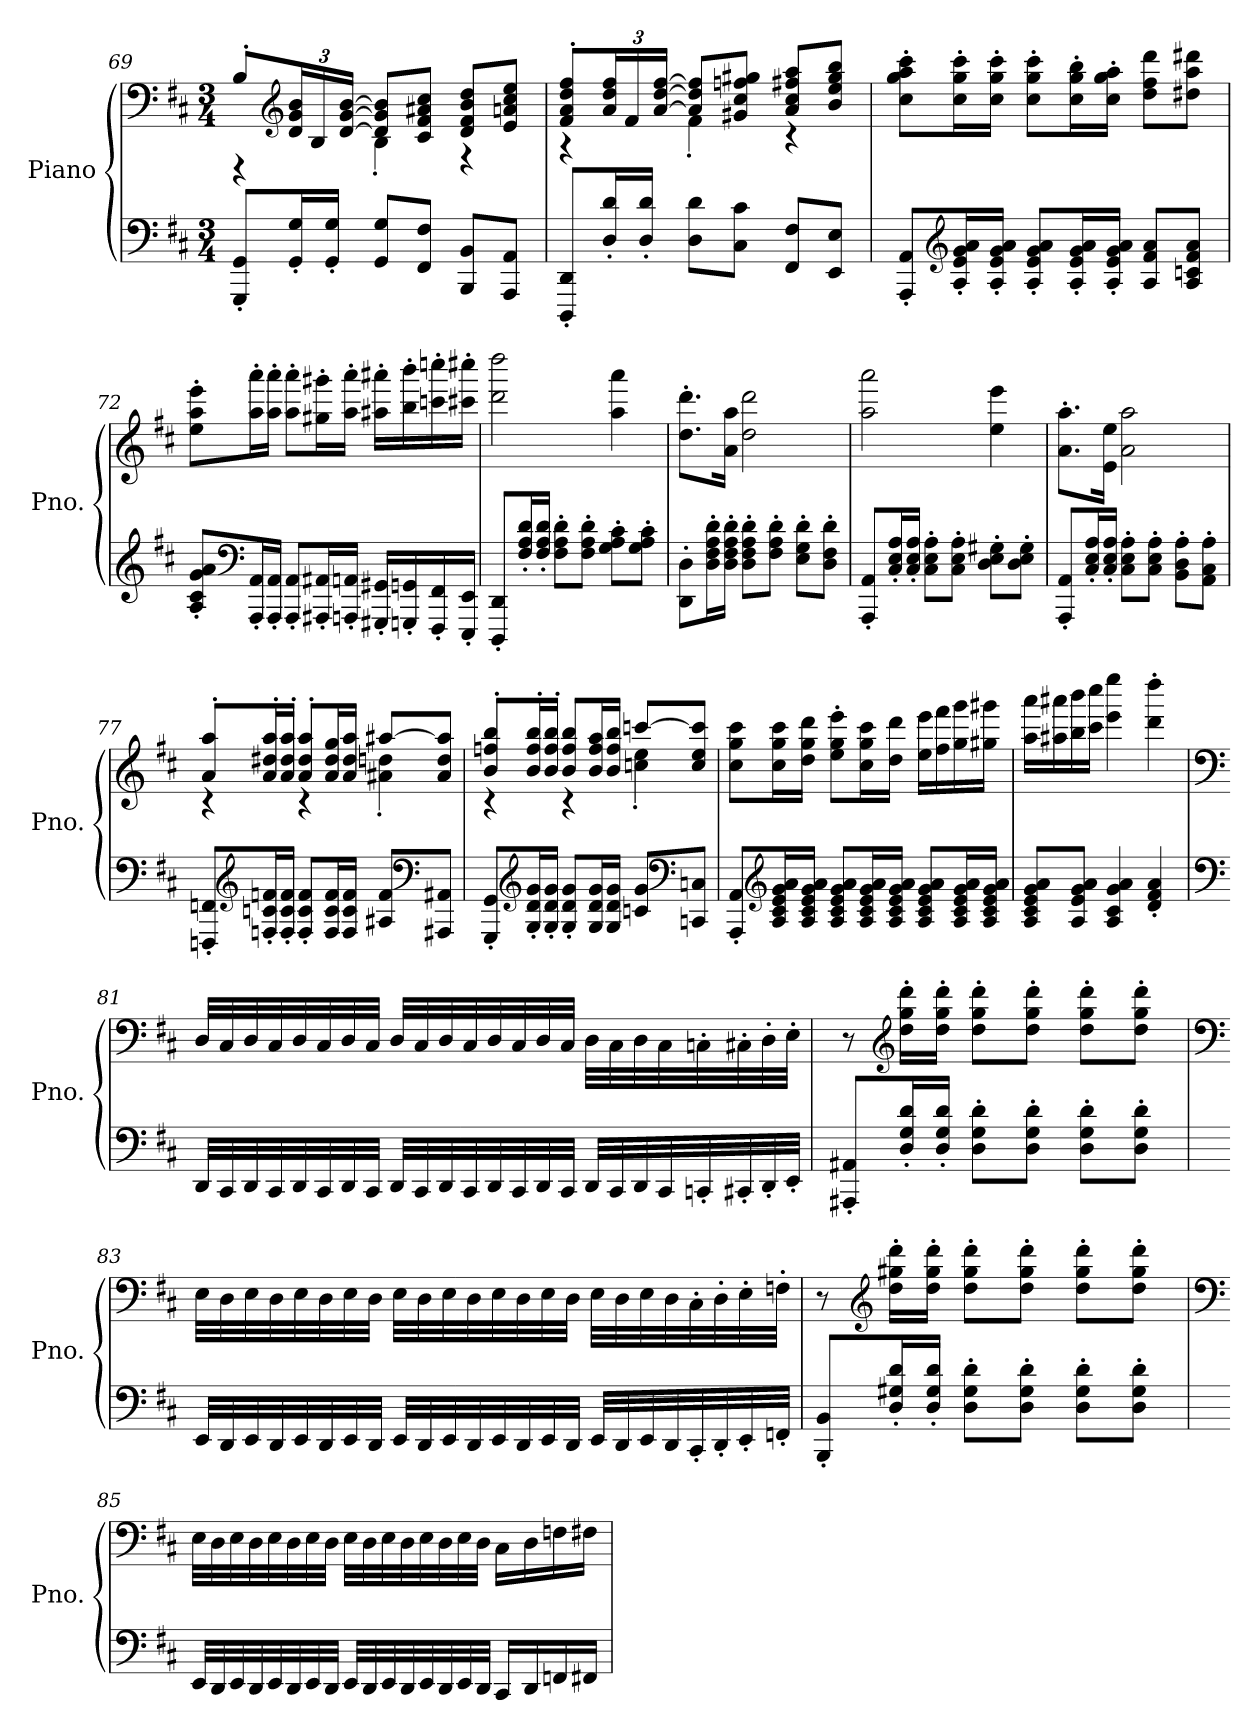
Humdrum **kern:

**kern	**kern
*part1	*part1
*staff2	*staff1
*I"Piano	*
*I'Pno.	*
*clefF4	*clefF4
*k[f#c#]	*k[f#c#]
*M3/4	*M3/4
=69	=69
*	*^
8GGG/' 8GG/'L	8B'/L	4r
*	*clefG2	*
*	*Xbrackettup	*
16GG/' 16G/'L	24d/ 24g/ 24b/L	.
.	24B/	.
16GG/' 16G/'JJ	.	.
.	[24d/ [24g/ [24b/JJ	.
8GG/ 8G/L	8d/] 8g/] 8b/]L	4B'\
8FF#/ 8F#/J	8c#/ 8f#/ 8a#X/ 8cc#/J	.
8BBB/ 8BB/L	8d/ 8f#/ 8b/ 8dd/L	4r
8AAA/ 8AA/J	8e/ 8an/ 8cc#/ 8ee/J	.
!!LO:LB:g=z	!!
=70	=70	=70
8DDD/' 8DD/'L	8f#/' 8a/' 8dd/' 8ff#/'L	4r
16D/' 16d/'L	24a/ 24dd/ 24ff#/L	.
.	24f#/	.
16D/' 16d/'JJ	.	.
.	[24a/ [24dd/ [24ff#/JJ	.
8D\ 8d\L	8a/] 8dd/] 8ff#/]L	4f#'\
8C#\ 8c#\J	8g#X/ 8cc#/ 8ffn/ 8gg#X/J	.
8FF#/ 8F#/L	8a/ 8cc#/ 8ff#X/ 8aa/L	4r
8EE/ 8E/J	8b/ 8ee/ 8gg#/ 8bb/J	.
*	*v	*v
=71	=71
8AAA/' 8AA/'L	8cc#\' 8gg\' 8aa\' 8ccc#\'L
*clefG2	*
16A/' 16e/' 16g/' 16a/'L	16cc#\' 16gg\' 16ccc#\'L
16A/' 16e/' 16g/' 16a/'JJ	16cc#\' 16gg\' 16ccc#\'JJ
8A/' 8e/' 8g/' 8a/'L	8cc#\' 8gg\' 8ccc#\'L
16A/' 16e/' 16g/' 16a/'L	16cc#\' 16gg\' 16bb\'L
16A/' 16e/' 16g/' 16a/'JJ	16cc#\' 16gg\' 16aa\'JJ
8A/ 8f#/ 8a/L	8dd\ 8ff#\ 8ddd\L
8A/ 8cn/ 8f#/ 8a/J	8dd#X\ 8aa\ 8ddd#X\J
!!LO:LB:g=z
=72	=72
8A/' 8c#/' 8g/' 8a/'L	8ee\' 8aa\' 8eee\'L
*clefF4	*
16AAA/' 16AA/'L	16aa\' 16aaa\'L
16AAA/' 16AA/'JJ	16aa\' 16aaa\'JJ
8AAA/' 8AA/'L	8aa\' 8aaa\'L
16AAA#X/' 16AA#X/'L	16gg#X\' 16ggg#X\'L
16AAAn/' 16AAn/'JJ	16aa\' 16aaa\'JJ
16GGG#X/' 16GG#X/'LL	16aa#X\' 16aaa#X\'LL
16GGGn/' 16GGn/'	16bb\' 16bbb\'
16FFF#/' 16FF#/'	16cccn\' 16ccccn\'
16EEE/' 16EE/'JJ	16ccc#X\' 16cccc#X\'JJ
=73	=73
8DDD/' 8DD/'L	2ddd\ 2dddd\
16F#/' 16A/' 16d/'L	.
16F#/' 16A/' 16d/'JJ	.
8F#\' 8A\' 8d\'L	.
8F#\' 8A\' 8d\'J	.
8G\' 8A\' 8c#\'L	4aa\ 4aaa\
8G\' 8A\' 8c#\'J	.
=74	=74
8DD\' 8D\'L	8.dd\' 8.ddd\'L
16D\' 16F#\' 16A\' 16d\'L	.
16D\' 16F#\' 16A\' 16d\'JJ	16a\ 16aa\Jk
8D\' 8F#\' 8A\' 8d\'L	2dd\ 2ddd\
8F#\' 8A\' 8d\'J	.
8E\' 8G\' 8d\'L	.
8D\' 8F#\' 8d\'J	.
!!LO:LB:g=z
=75	=75
8AAA/' 8AA/'L	2aa\ 2aaa\
16C#/' 16E/' 16A/'L	.
16C#/' 16E/' 16A/'JJ	.
8C#\' 8E\' 8A\'L	.
8C#\' 8E\' 8A\'J	.
8D\' 8E\' 8G#X\'L	4ee\ 4eee\
8D\' 8E\' 8G#\'J	.
=76	=76
8AAA/' 8AA/'L	8.a\' 8.aa\'L
16C#/' 16E/' 16A/'L	.
16C#/' 16E/' 16A/'JJ	16e\ 16ee\Jk
8C#\' 8E\' 8A\'L	2a\ 2aa\
8C#\' 8E\' 8A\'J	.
8BB\' 8D\' 8A\'L	.
8AA\' 8C#\' 8A\'J	.
=77	=77
*	*^
8FFFn/' 8FFn/'L	8a/' 8aa/'L	4r
*clefG2	*	*
16Fn/' 16cn/' 16fn/'L	16a/' 16dd#X/' 16aa/'L	.
16F/' 16c/' 16f/'JJ	16a/' 16dd#/' 16aa/'JJ	.
8F/' 8c/' 8f/'L	8a/' 8dd#/' 8aa/'L	4r
16F/ 16c/ 16f/L	16a/ 16dd#/ 16gg/L	.
16F/ 16c/ 16f/JJ	16a/ 16dd#/ 16aa/JJ	.
8A#X/ 8f/L	[8aa#X/L	4a#X\' 4ddn\'
*clefF4	*	*
8AAA#X/ 8AA#X/J	8a#/ 8dd/ 8aa#/]J	.
!!LO:LB:g=z	!!
=78	=78	=78
8GGG/' 8GG/'L	8b/' 8ffn/' 8bb/'L	4r
*clefG2	*	*
16G/' 16d/' 16g/'L	16b/' 16ff/' 16bb/'L	.
16G/' 16d/' 16g/'JJ	16b/' 16ff/' 16bb/'JJ	.
8G/' 8d/' 8g/'L	8b/ 8ff/ 8bb/L	4r
16G/ 16d/ 16g/L	16b/ 16ff/ 16aa/L	.
16G/ 16d/ 16g/JJ	16b/ 16ff/ 16bb/JJ	.
8cn/ 8g/L	[8cccn/L	4ccn\' 4ee\'
*clefF4	*	*
8CCn/ 8Cn/J	8cc/ 8ee/ 8ccc/]J	.
*	*v	*v
=79	=79
8AAA/' 8AA/'L	8cc#\ 8gg\ 8ccc#\L
*clefG2	*
16A/ 16c#/ 16e/ 16g/ 16a/L	16cc#\ 16gg\ 16ccc#\L
16A/ 16c#/ 16e/ 16g/ 16a/JJ	16dd\ 16gg\ 16ddd\JJ
8A/ 8c#/ 8e/ 8g/ 8a/L	8ee\' 8gg\' 8eee\'L
16A/ 16c#/ 16e/ 16g/ 16a/L	16cc#\ 16gg\ 16ccc#\L
16A/ 16c#/ 16e/ 16g/ 16a/JJ	16dd\ 16ddd\JJ
8A/ 8c#/ 8e/ 8g/ 8a/L	16ee\ 16eee\LL
.	16ff#\ 16fff#\
16A/ 16c#/ 16e/ 16g/ 16a/L	16gg\ 16ggg\
16A/ 16c#/ 16e/ 16g/ 16a/JJ	16gg#X\ 16ggg#X\JJ
!!LO:PB:g=z
=80	=80
8A/ 8c#/ 8e/ 8g/ 8a/L	16aa\ 16aaa\LL
.	16aa#X\ 16aaa#X\
8A/ 8e/ 8g/ 8a/J	16bb\ 16bbb\
.	16ccc#\ 16cccc#\JJ
4A/ 4c#/ 4g/ 4a/	4eee\ 4eeee\
4d/' 4f#/' 4a/'	4ddd\' 4dddd\'
=81	=81
*clefF4	*clefF4
32DD/LLL	32D/LLL
32CC#/	32C#/
32DD/	32D/
32CC#/	32C#/
32DD/	32D/
32CC#/	32C#/
32DD/	32D/
32CC#/JJJ	32C#/JJJ
32DD/LLL	32D/LLL
32CC#/	32C#/
32DD/	32D/
32CC#/	32C#/
32DD/	32D/
32CC#/	32C#/
32DD/	32D/
32CC#/JJJ	32C#/JJJ
32DD/LLL	32D\LLL
32CC#/	32C#\
32DD/	32D\
32CC#/	32C#\
32CCn'/	32Cn'\
32CC#X'/	32C#X'\
32DD'/	32D'\
32EE'/JJJ	32E'\JJJ
!!LO:LB:g=z
=82	=82
8AAA#X/' 8AA#X/'L	8r
*	*clefG2
16D/' 16G/' 16d/'L	16dd\' 16gg\' 16ddd\'LL
16D/' 16G/' 16d/'JJ	16dd\' 16gg\' 16ddd\'JJ
8D\' 8G\' 8d\'L	8dd\' 8gg\' 8ddd\'L
8D\' 8G\' 8d\'J	8dd\' 8gg\' 8ddd\'J
8D\' 8G\' 8d\'L	8dd\' 8gg\' 8ddd\'L
8D\' 8G\' 8d\'J	8dd\' 8gg\' 8ddd\'J
!!LO:LB:g=z
=83	=83
*	*clefF4
32EE/LLL	32E\LLL
32DD/	32D\
32EE/	32E\
32DD/	32D\
32EE/	32E\
32DD/	32D\
32EE/	32E\
32DD/JJJ	32D\JJJ
32EE/LLL	32E\LLL
32DD/	32D\
32EE/	32E\
32DD/	32D\
32EE/	32E\
32DD/	32D\
32EE/	32E\
32DD/JJJ	32D\JJJ
32EE/LLL	32E\LLL
32DD/	32D\
32EE/	32E\
32DD/	32D\
32CC#'/	32C#'\
32DD'/	32D'\
32EE'/	32E'\
32FFn'/JJJ	32Fn'\JJJ
=84	=84
8BBB/' 8BB/'L	8r
*	*clefG2
16D/' 16G#X/' 16d/'L	16dd\' 16gg#X\' 16ddd\'LL
16D/' 16G#/' 16d/'JJ	16dd\' 16gg#\' 16ddd\'JJ
8D\' 8G#\' 8d\'L	8dd\' 8gg#\' 8ddd\'L
8D\' 8G#\' 8d\'J	8dd\' 8gg#\' 8ddd\'J
8D\' 8G#\' 8d\'L	8dd\' 8gg#\' 8ddd\'L
8D\' 8G#\' 8d\'J	8dd\' 8gg#\' 8ddd\'J
!!LO:LB:g=z
=85	=85
*	*clefF4
32EE/LLL	32E\LLL
32DD/	32D\
32EE/	32E\
32DD/	32D\
32EE/	32E\
32DD/	32D\
32EE/	32E\
32DD/JJJ	32D\JJJ
32EE/LLL	32E\LLL
32DD/	32D\
32EE/	32E\
32DD/	32D\
32EE/	32E\
32DD/	32D\
32EE/	32E\
32DD/JJJ	32D\JJJ
16CC#/LL	16C#\LL
16DD/	16D\
16FFn/	16Fn\
16FF#X/JJ	16F#X\JJ
=	=
*-	*-
